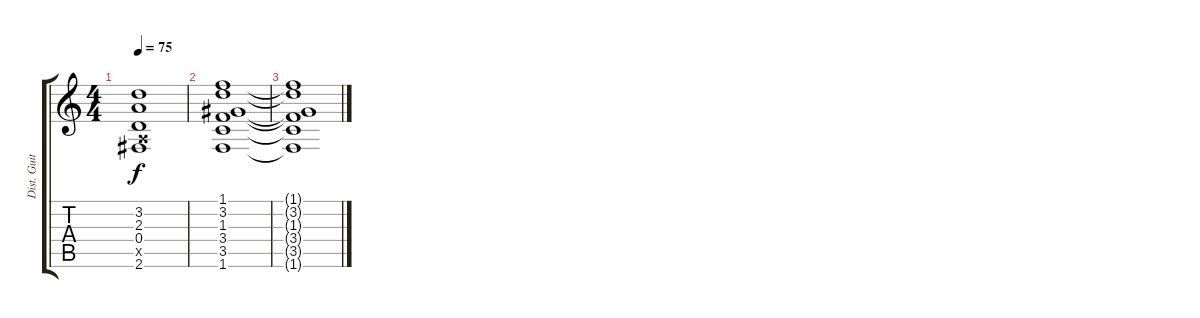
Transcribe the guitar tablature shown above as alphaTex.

\track ("Dist. Guitar" "Dist. Guit") {instrument overdrivenguitar}
\staff {score tabs}
\tuning (E4 B3 G3 D3 A2 E2) {hide}
\ts (4 4)
\tempo 75
\clef g2
\ks c
(3.2 2.3 0.4 0.5{x} 2.6).1{dy f} |
(1.1 3.2 1.3 3.4 3.5 1.6).1 |
(1.1{t} 3.2{t} 1.3{t} 3.4{t} 3.5{t} 1.6{t}).1
